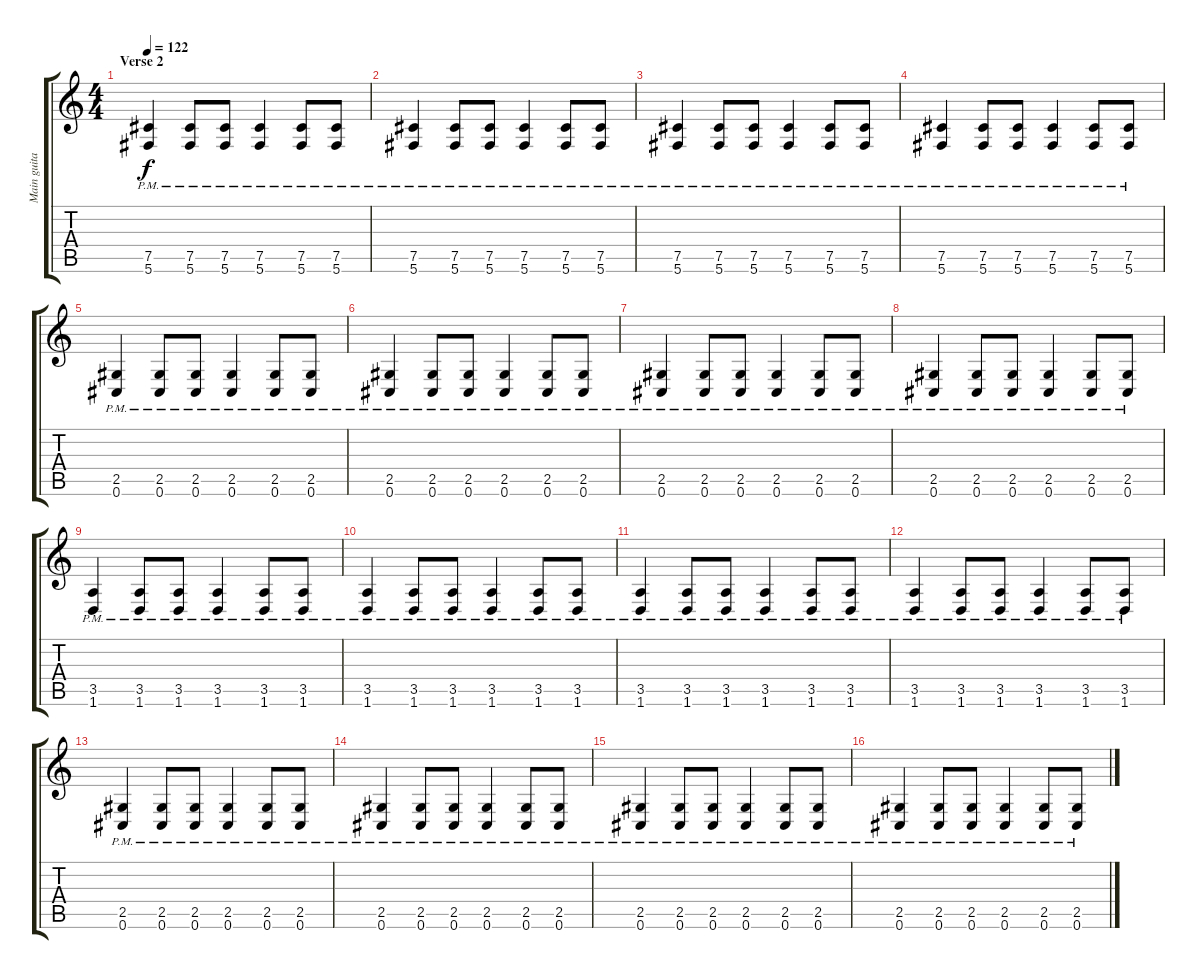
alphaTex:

\track ("Main guitar" "Main guita") {instrument distortionguitar}
\staff {score tabs}
\tuning (Db4 Ab3 E3 B2 Gb2 Db2) {hide}
\ts (4 4)
\section ("" "Verse 2")
\tempo 122
\clef g2
\ks c
(7.5{pm} 5.6{pm}).4{dy f volume 13 balance 16} (7.5{pm} 5.6{pm}).8 (7.5{pm} 5.6{pm}).8 (7.5{pm} 5.6{pm}).4 (7.5{pm} 5.6{pm}).8 (7.5{pm} 5.6{pm}).8 |
(7.5{pm} 5.6{pm}).4 (7.5{pm} 5.6{pm}).8 (7.5{pm} 5.6{pm}).8 (7.5{pm} 5.6{pm}).4 (7.5{pm} 5.6{pm}).8 (7.5{pm} 5.6{pm}).8 |
(7.5{pm} 5.6{pm}).4 (7.5{pm} 5.6{pm}).8 (7.5{pm} 5.6{pm}).8 (7.5{pm} 5.6{pm}).4 (7.5{pm} 5.6{pm}).8 (7.5{pm} 5.6{pm}).8 |
(7.5{pm} 5.6{pm}).4 (7.5{pm} 5.6{pm}).8 (7.5{pm} 5.6{pm}).8 (7.5{pm} 5.6{pm}).4 (7.5{pm} 5.6{pm}).8 (7.5{pm} 5.6{pm}).8 |
(2.5{pm} 0.6{pm}).4 (2.5{pm} 0.6{pm}).8 (2.5{pm} 0.6{pm}).8 (2.5{pm} 0.6{pm}).4 (2.5{pm} 0.6{pm}).8 (2.5{pm} 0.6{pm}).8 |
(2.5{pm} 0.6{pm}).4 (2.5{pm} 0.6{pm}).8 (2.5{pm} 0.6{pm}).8 (2.5{pm} 0.6{pm}).4 (2.5{pm} 0.6{pm}).8 (2.5{pm} 0.6{pm}).8 |
(2.5{pm} 0.6{pm}).4 (2.5{pm} 0.6{pm}).8 (2.5{pm} 0.6{pm}).8 (2.5{pm} 0.6{pm}).4 (2.5{pm} 0.6{pm}).8 (2.5{pm} 0.6{pm}).8 |
(2.5{pm} 0.6{pm}).4 (2.5{pm} 0.6{pm}).8 (2.5{pm} 0.6{pm}).8 (2.5{pm} 0.6{pm}).4 (2.5{pm} 0.6{pm}).8 (2.5{pm} 0.6{pm}).8 |
(3.5{pm} 1.6{pm}).4 (3.5{pm} 1.6{pm}).8 (3.5{pm} 1.6{pm}).8 (3.5{pm} 1.6{pm}).4 (3.5{pm} 1.6{pm}).8 (3.5{pm} 1.6{pm}).8 |
(3.5{pm} 1.6{pm}).4 (3.5{pm} 1.6{pm}).8 (3.5{pm} 1.6{pm}).8 (3.5{pm} 1.6{pm}).4 (3.5{pm} 1.6{pm}).8 (3.5{pm} 1.6{pm}).8 |
(3.5{pm} 1.6{pm}).4 (3.5{pm} 1.6{pm}).8 (3.5{pm} 1.6{pm}).8 (3.5{pm} 1.6{pm}).4 (3.5{pm} 1.6{pm}).8 (3.5{pm} 1.6{pm}).8 |
(3.5{pm} 1.6{pm}).4 (3.5{pm} 1.6{pm}).8 (3.5{pm} 1.6{pm}).8 (3.5{pm} 1.6{pm}).4 (3.5{pm} 1.6{pm}).8 (3.5{pm} 1.6{pm}).8 |
(2.5{pm} 0.6{pm}).4 (2.5{pm} 0.6{pm}).8 (2.5{pm} 0.6{pm}).8 (2.5{pm} 0.6{pm}).4 (2.5{pm} 0.6{pm}).8 (2.5{pm} 0.6{pm}).8 |
(2.5{pm} 0.6{pm}).4 (2.5{pm} 0.6{pm}).8 (2.5{pm} 0.6{pm}).8 (2.5{pm} 0.6{pm}).4 (2.5{pm} 0.6{pm}).8 (2.5{pm} 0.6{pm}).8 |
(2.5{pm} 0.6{pm}).4 (2.5{pm} 0.6{pm}).8 (2.5{pm} 0.6{pm}).8 (2.5{pm} 0.6{pm}).4 (2.5{pm} 0.6{pm}).8 (2.5{pm} 0.6{pm}).8 |
(2.5{pm} 0.6{pm}).4 (2.5{pm} 0.6{pm}).8 (2.5{pm} 0.6{pm}).8 (2.5{pm} 0.6{pm}).4 (2.5{pm} 0.6{pm}).8 (2.5{pm} 0.6{pm}).8
